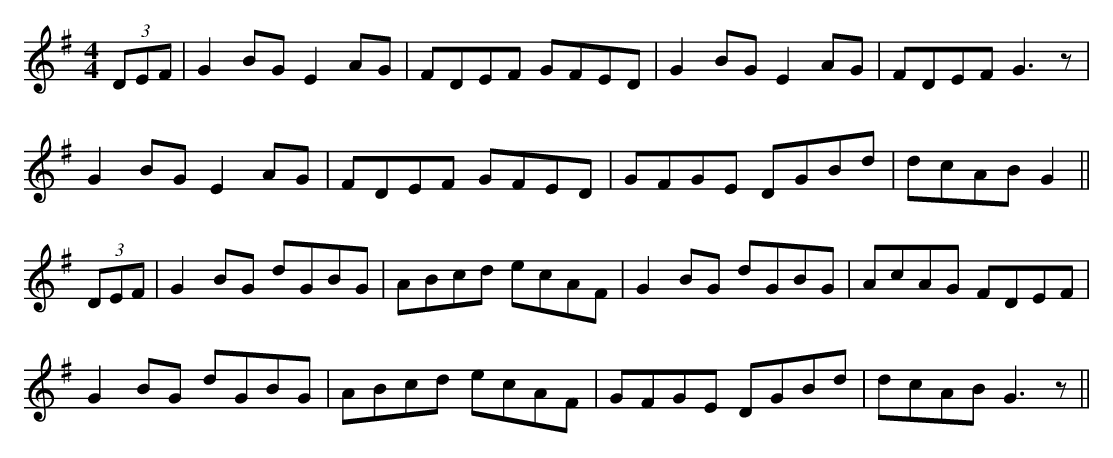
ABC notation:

X:1
M:4/4
K:G
(3DEF|G2 BG E2 AG|FDEF GFED|G2 BG E2 AG|FDEF G3 z|
G2 BG E2 AG|FDEF GFED|GFGE DGBd|dcAB G2||
(3DEF|G2 BG dGBG|ABcd ecAF|G2 BG dGBG|AcAG FDEF|
G2 BG dGBG|ABcd ecAF|GFGE DGBd|dcAB G3 z||
